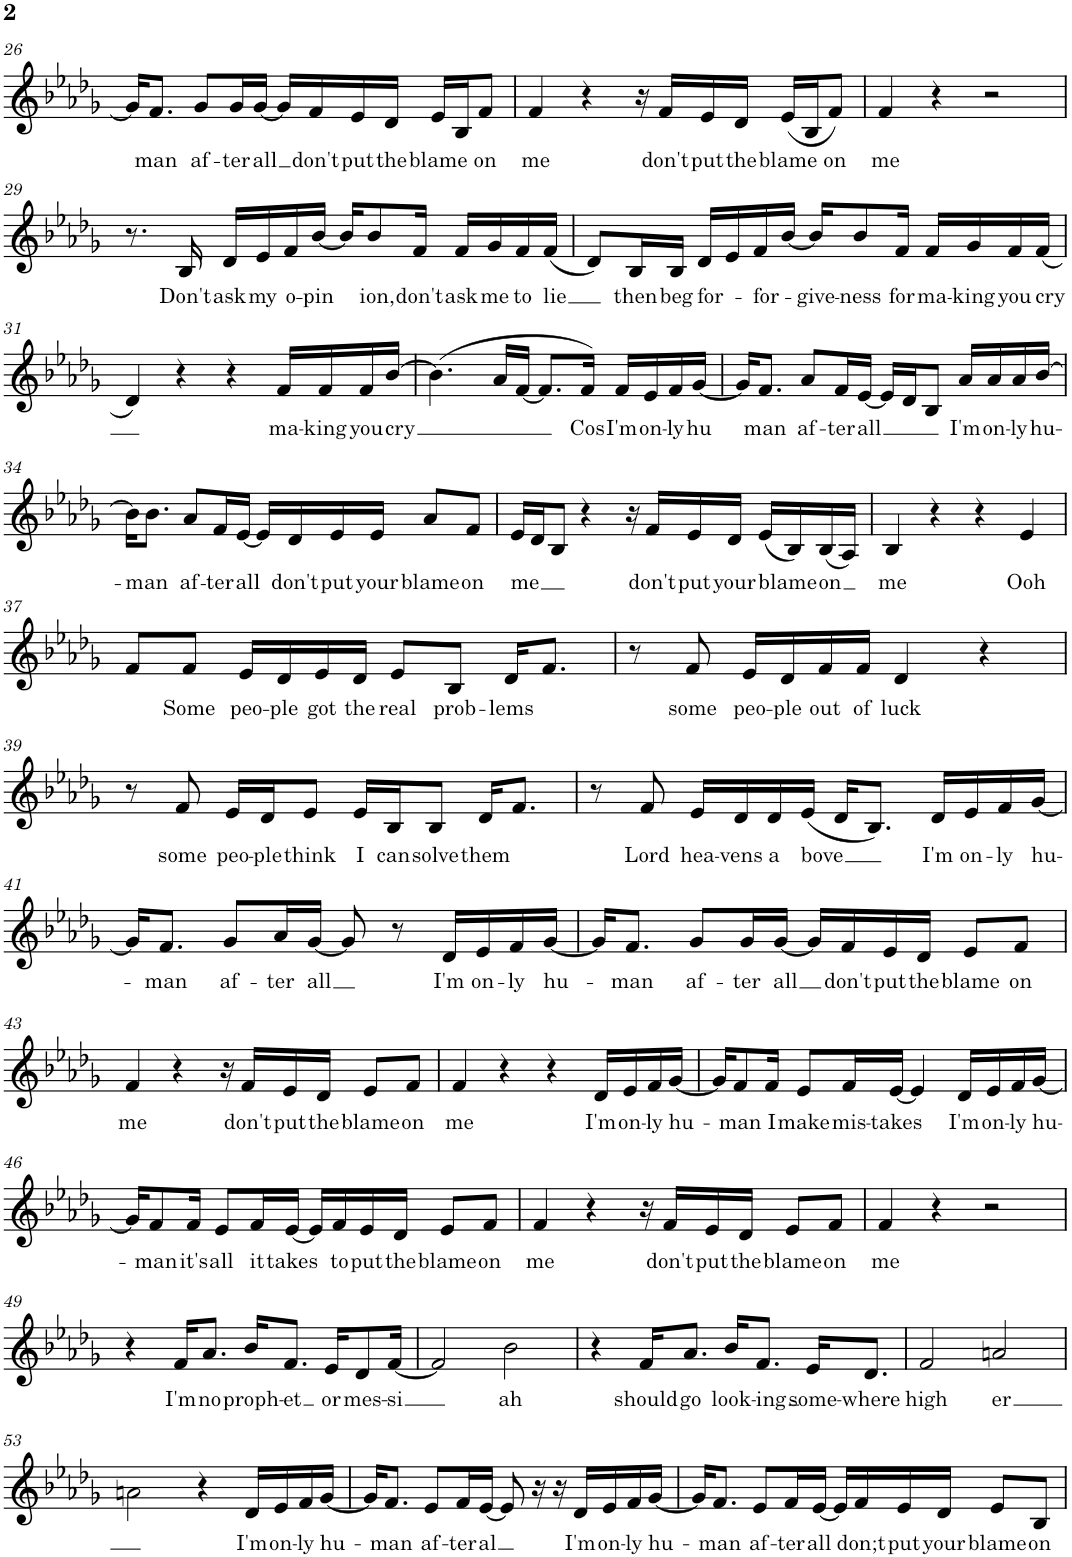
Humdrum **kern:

**kern	**text
*part1	*part1
*staff1	*staff1
*I"Piano	*
*I'Pno.	*
!!LO:PB:g=z
*clefG2	*
*k[b-e-a-d-g-]	*
*M4/4	*
=26	=26
16g-/KL]	.
!	!LO:LY:b
8.f/J	man
!	!LO:LY:b
8g-/L	af-
!	!LO:LY:b
16g-/L	-ter
!	!LO:LY:b
[16g-/JJ	all
16g-/LL]	.
!	!LO:LY:b
16f/	don't
!	!LO:LY:b
16e-/	put
!	!LO:LY:b
16d-/JJ	the
!	!LO:LY:b
16e-/LL	blame
16B-/J	.
!	!LO:LY:b
8f/J	on
=27	=27
!	!LO:LY:b
4f/	me
4r	.
16r	.
!	!LO:LY:b
16f/LL	don't
!	!LO:LY:b
16e-/	put
!	!LO:LY:b
16d-/JJ	the
!	!LO:LY:b
(16e-/LL	blame
16B-/J	.
!	!LO:LY:b
8f/J)	on
=28	=28
!	!LO:LY:b
4f/	me
4r	.
2r	.
!!LO:LB:g=z
=29	=29
8.r	.
!	!LO:LY:b
16B-/	Don't
!	!LO:LY:b
16d-/LL	ask
!	!LO:LY:b
16e-/	my
!	!LO:LY:b
16f/	o-
!	!LO:LY:b
[16b-/JJ	-pin
16b-/KL]	.
!	!LO:LY:b
8b-/	ion,
!	!LO:LY:b
16f/Jk	don't
!	!LO:LY:b
16f/LL	ask
!	!LO:LY:b
16g-/	me
!	!LO:LY:b
16f/	to
!	!LO:LY:b
(16f/JJ	lie
=30	=30
8d-/L)	.
!	!LO:LY:b
16B-/L	then
!	!LO:LY:b
16B-/JJ	beg
!	!LO:LY:b
16d-/LL	for-
16e-/	.
!	!LO:LY:b
16f/	-for-
[16b-/JJ	.
!	!LO:LY:b
16b-/KL]	-give-
!	!LO:LY:b
8b-/	-ness
!	!LO:LY:b
16f/Jk	for
!	!LO:LY:b
16f/LL	ma-
!	!LO:LY:b
16g-/	-king
!	!LO:LY:b
16f/	you
!	!LO:LY:b
(16f/JJ	cry
!!LO:LB:g=z
=31	=31
4d-/)	.
4r	.
4r	.
!	!LO:LY:b
16f/LL	ma-
!	!LO:LY:b
16f/	-king
!	!LO:LY:b
16f/	you
!	!LO:LY:b
[16b-/JJ	cry
=32	=32
(4.b-\]	.
16a-/LL	.
[16f/JJ	.
8.f/L]	.
!	!LO:LY:b
16f/Jk)	Cos
!	!LO:LY:b
16f/LL	I'm
!	!LO:LY:b
16e-/	on-
!	!LO:LY:b
16f/	-ly
!	!LO:LY:b
[16g-/JJ	hu
=33	=33
16g-/KL]	.
!	!LO:LY:b
8.f/J	man
!	!LO:LY:b
8a-/L	af-
!	!LO:LY:b
16f/L	-ter
!	!LO:LY:b
[16e-/JJ	all
16e-/LL]	.
16d-/J	.
8B-/J	.
!	!LO:LY:b
16a-/LL	I'm
!	!LO:LY:b
16a-/	on-
!	!LO:LY:b
16a-/	-ly
!	!LO:LY:b
[16b-/JJ	hu-
!!LO:LB:g=z
=34	=34
!	!LO:LY:b
16b-\KL]	-man
8.b-\J	.
!	!LO:LY:b
8a-/L	af-
!	!LO:LY:b
16f/L	-ter
!	!LO:LY:b
[16e-/JJ	all
16e-/LL]	.
!	!LO:LY:b
16d-/	don't
!	!LO:LY:b
16e-/	put
!	!LO:LY:b
16e-/JJ	your
!	!LO:LY:b
8a-/L	blame
!	!LO:LY:b
8f/J	on
=35	=35
!	!LO:LY:b
16e-/LL	me
16d-/J	.
8B-/J	.
4r	.
16r	.
!	!LO:LY:b
16f/LL	don't
!	!LO:LY:b
16e-/	put
!	!LO:LY:b
16d-/JJ	your
!	!LO:LY:b
(16e-/LL	blame
16B-/)	.
!	!LO:LY:b
(16B-/	on
16A-/JJ)	.
=36	=36
!	!LO:LY:b
4B-/	me
4r	.
4r	.
!	!LO:LY:b
4e-/	Ooh
!!LO:LB:g=z
=37	=37
8f/L	.
!	!LO:LY:b
8f/J	Some
!	!LO:LY:b
16e-/LL	peo-
!	!LO:LY:b
16d-/	-ple
!	!LO:LY:b
16e-/	got
!	!LO:LY:b
16d-/JJ	the
!	!LO:LY:b
8e-/L	real
!	!LO:LY:b
8B-/J	prob-
!	!LO:LY:b
16d-/KL	-lems
8.f/J	.
=38	=38
8r	.
!	!LO:LY:b
8f/	some
!	!LO:LY:b
16e-/LL	peo-
!	!LO:LY:b
16d-/	-ple
!	!LO:LY:b
16f/	out
!	!LO:LY:b
16f/JJ	of
!	!LO:LY:b
4d-/	luck
4r	.
!!LO:LB:g=z
=39	=39
8r	.
!	!LO:LY:b
8f/	some
!	!LO:LY:b
16e-/LL	peo-
!	!LO:LY:b
16d-/J	-ple
!	!LO:LY:b
8e-/J	think
!	!LO:LY:b
16e-/LL	I
!	!LO:LY:b
16B-/J	can
!	!LO:LY:b
8B-/J	solve
!	!LO:LY:b
16d-/KL	them
8.f/J	.
=40	=40
8r	.
!	!LO:LY:b
8f/	Lord
!	!LO:LY:b
16e-/LL	hea-
!	!LO:LY:b
16d-/	-vens
!	!LO:LY:b
16d-/	a
!	!LO:LY:b
(16e-/JJ	bove
16d-/KL	.
8.B-/J)	.
!	!LO:LY:b
16d-/LL	I'm
!	!LO:LY:b
16e-/	on-
!	!LO:LY:b
16f/	-ly
!	!LO:LY:b
[16g-/JJ	hu-
!!LO:LB:g=z
=41	=41
16g-/KL]	.
!	!LO:LY:b
8.f/J	-man
!	!LO:LY:b
8g-/L	af-
!	!LO:LY:b
16a-/L	-ter
!	!LO:LY:b
[16g-/JJ	all
8g-/]	.
8r	.
!	!LO:LY:b
16d-/LL	I'm
!	!LO:LY:b
16e-/	on-
!	!LO:LY:b
16f/	-ly
!	!LO:LY:b
[16g-/JJ	hu-
=42	=42
16g-/KL]	.
!	!LO:LY:b
8.f/J	-man
!	!LO:LY:b
8g-/L	af-
!	!LO:LY:b
16g-/L	-ter
!	!LO:LY:b
[16g-/JJ	all
16g-/LL]	.
!	!LO:LY:b
16f/	don't
!	!LO:LY:b
16e-/	put
!	!LO:LY:b
16d-/JJ	the
!	!LO:LY:b
8e-/L	blame
!	!LO:LY:b
8f/J	on
!!LO:LB:g=z
=43	=43
!	!LO:LY:b
4f/	me
4r	.
16r	.
!	!LO:LY:b
16f/LL	don't
!	!LO:LY:b
16e-/	put
!	!LO:LY:b
16d-/JJ	the
!	!LO:LY:b
8e-/L	blame
!	!LO:LY:b
8f/J	on
=44	=44
!	!LO:LY:b
4f/	me
4r	.
4r	.
!	!LO:LY:b
16d-/LL	I'm
!	!LO:LY:b
16e-/	on-
!	!LO:LY:b
16f/	-ly
!	!LO:LY:b
[16g-/JJ	hu-
=45	=45
16g-/KL]	.
!	!LO:LY:b
8f/	-man
!	!LO:LY:b
16f/Jk	I
!	!LO:LY:b
8e-/L	make
!	!LO:LY:b
16f/L	mis-
!	!LO:LY:b
[16e-/JJ	-takes
4e-/]	.
!	!LO:LY:b
16d-/LL	I'm
!	!LO:LY:b
16e-/	on-
!	!LO:LY:b
16f/	-ly
!	!LO:LY:b
[16g-/JJ	hu-
!!LO:LB:g=z
=46	=46
16g-/KL]	.
!	!LO:LY:b
8f/	-man
!	!LO:LY:b
16f/Jk	it's
!	!LO:LY:b
8e-/L	all
!	!LO:LY:b
16f/L	it
!	!LO:LY:b
[16e-/JJ	takes
16e-/LL]	.
!	!LO:LY:b
16f/	to
!	!LO:LY:b
16e-/	put
!	!LO:LY:b
16d-/JJ	the
!	!LO:LY:b
8e-/L	blame
!	!LO:LY:b
8f/J	on
=47	=47
!	!LO:LY:b
4f/	me
4r	.
16r	.
!	!LO:LY:b
16f/LL	don't
!	!LO:LY:b
16e-/	put
!	!LO:LY:b
16d-/JJ	the
!	!LO:LY:b
8e-/L	blame
!	!LO:LY:b
8f/J	on
=48	=48
!	!LO:LY:b
4f/	me
4r	.
2r	.
!!LO:LB:g=z
=49	=49
4r	.
!	!LO:LY:b
16f/KL	I'm
!	!LO:LY:b
8.a-/J	no
!	!LO:LY:b
16b-/KL	proph-
!	!LO:LY:b
8.f/J	-et
!	!LO:LY:b
16e-/KL	or
!	!LO:LY:b
8d-/	mes-
!	!LO:LY:b
[16f/Jk	-si
=50	=50
2f/]	.
!	!LO:LY:b
2b-\	ah
=51	=51
4r	.
!	!LO:LY:b
16f/KL	should
!	!LO:LY:b
8.a-/J	go
!	!LO:LY:b
16b-/KL	look-
!	!LO:LY:b
8.f/J	-ing
!	!LO:LY:b
16e-/KL	some-
!	!LO:LY:b
8.d-/J	-where
=52	=52
!	!LO:LY:b
2f/	high
!	!LO:LY:b
2an/	er
!!LO:LB:g=z
=53	=53
2an\	.
4r	.
!	!LO:LY:b
16d-/LL	I'm
!	!LO:LY:b
16e-/	on-
!	!LO:LY:b
16f/	-ly
!	!LO:LY:b
[16g-/JJ	hu-
=54	=54
16g-/KL]	.
!	!LO:LY:b
8.f/J	-man
!	!LO:LY:b
8e-/L	af-
!	!LO:LY:b
16f/L	-ter
!	!LO:LY:b
[16e-/JJ	al
8e-/]	.
16r	.
16r	.
!	!LO:LY:b
16d-/LL	I'm
!	!LO:LY:b
16e-/	on-
!	!LO:LY:b
16f/	-ly
!	!LO:LY:b
[16g-/JJ	hu-
=55	=55
16g-/KL]	.
!	!LO:LY:b
8.f/J	-man
!	!LO:LY:b
8e-/L	af-
!	!LO:LY:b
16f/L	-ter
!	!LO:LY:b
[16e-/JJ	all
16e-/LL]	.
!	!LO:LY:b
16f/	don;t
!	!LO:LY:b
16e-/	put
!	!LO:LY:b
16d-/JJ	your
!	!LO:LY:b
8e-/L	blame
!	!LO:LY:b
8B-/J	on
=	=
*-	*-
